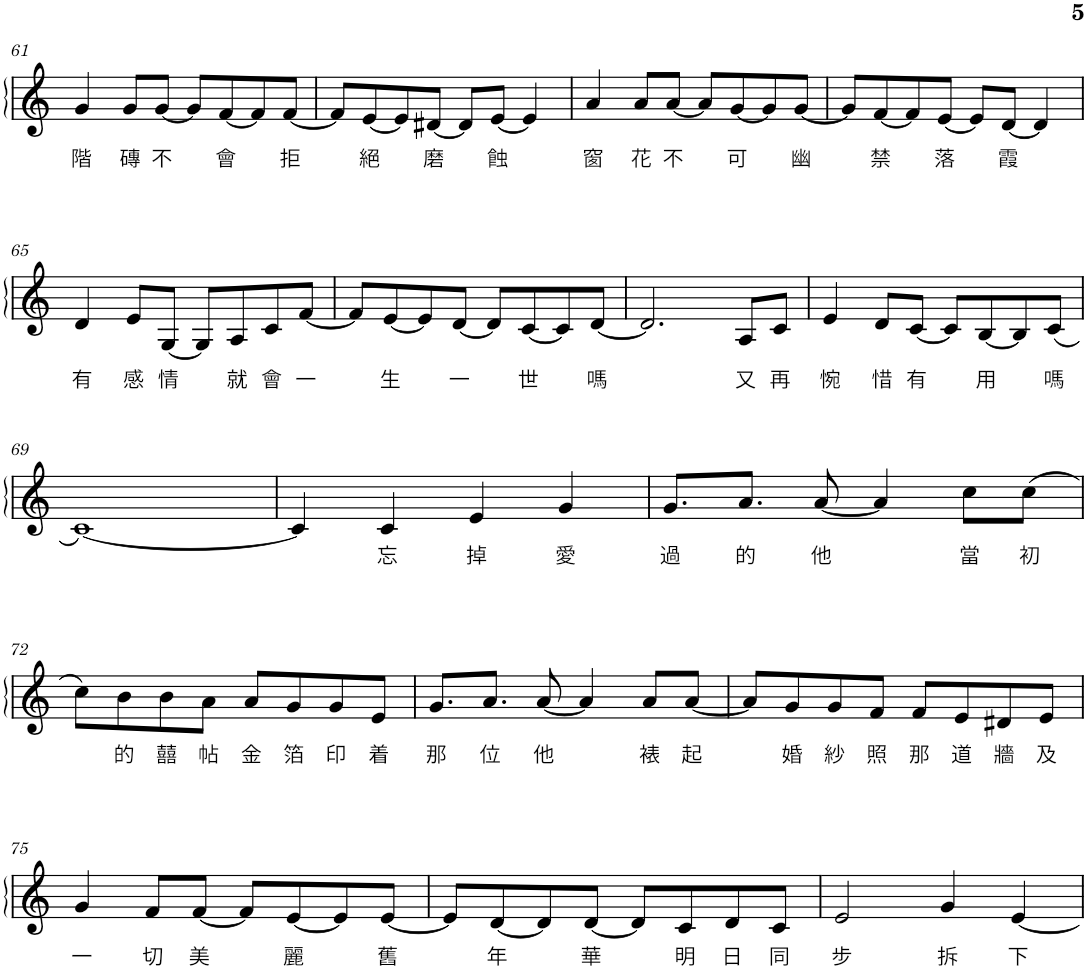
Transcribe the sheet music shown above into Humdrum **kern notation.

**kern	**text
*part1	*part1
*staff1	*staff1
*I"Piano	*
*I'Pno	*
!!LO:PB:g=z
*clefG2	*
*k[]	*
*M4/4	*
=61	=61
!	!LO:LY:b
4g/	階
!	!LO:LY:b
8g/L	磚
!	!LO:LY:b
[<8g/J	不
8g/L]	.
!	!LO:LY:b
[<8f/	會
8f/]	.
!	!LO:LY:b
[<8f/J	拒
=62	=62
8f/L]	.
!	!LO:LY:b
[8e/	絕
8e/]	.
!	!LO:LY:b
[<8d#X/J	磨
8d#/L]	.
!	!LO:LY:b
[8e/J	蝕
4e/]	.
=63	=63
!	!LO:LY:b
4a/	窗
!	!LO:LY:b
8a/L	花
!	!LO:LY:b
[<8a/J	不
8a/L]	.
!	!LO:LY:b
[<8g/	可
8g/]	.
!	!LO:LY:b
[<8g/J	幽
=64	=64
8g/L]	.
!	!LO:LY:b
[8f/	禁
8f/]	.
!	!LO:LY:b
[<8e/J	落
8e/L]	.
!	!LO:LY:b
[8d/J	霞
4d/]	.
!!LO:LB:g=z
=65	=65
!	!LO:LY:b
4d/	有
!	!LO:LY:b
8e/L	感
!	!LO:LY:b
[<8G/J	情
8G/L]	.
!	!LO:LY:b
8A/	就
!	!LO:LY:b
8c/	會
!	!LO:LY:b
[<8f/J	一
=66	=66
8f/L]	.
!	!LO:LY:b
[8e/	生
8e/]	.
!	!LO:LY:b
[<8d/J	一
8d/L]	.
!	!LO:LY:b
[8c/	世
8c/]	.
!	!LO:LY:b
[<8d/J	嗎
=67	=67
2.d/]	.
!	!LO:LY:b
8A/L	又
!	!LO:LY:b
8c/J	再
=68	=68
!	!LO:LY:b
4e/	惋
!	!LO:LY:b
8d/L	惜
!	!LO:LY:b
[<8c/J	有
8c/L]	.
!	!LO:LY:b
[8B/	用
8B/]	.
!	!LO:LY:b
(<8c/J	嗎
!!LO:LB:g=z
=69	=69
[<1c)	.
=70	=70
4c/]	.
!	!LO:LY:b
4c/	忘
!	!LO:LY:b
4e/	掉
!	!LO:LY:b
4g/	愛
=71	=71
!	!LO:LY:b
8.g/L	過
!	!LO:LY:b
8.a/J	的
!	!LO:LY:b
[<8a/	他
4a/]	.
!	!LO:LY:b
8cc\L	當
!	!LO:LY:b
(>8cc\J	初
!!LO:LB:g=z
=72	=72
8cc\L)	.
!	!LO:LY:b
8b\	的
!	!LO:LY:b
8b\	囍
!	!LO:LY:b
8a\J	帖
!	!LO:LY:b
8a/L	金
!	!LO:LY:b
8g/	箔
!	!LO:LY:b
8g/	印
!	!LO:LY:b
8e/J	着
=73	=73
!	!LO:LY:b
8.g/L	那
!	!LO:LY:b
8.a/J	位
!	!LO:LY:b
[<8a/	他
4a/]	.
!	!LO:LY:b
8a/L	裱
!	!LO:LY:b
[<8a/J	起
=74	=74
8a/L]	.
!	!LO:LY:b
8g/	婚
!	!LO:LY:b
8g/	紗
!	!LO:LY:b
8f/J	照
!	!LO:LY:b
8f/L	那
!	!LO:LY:b
8e/	道
!	!LO:LY:b
8d#X/	牆
!	!LO:LY:b
8e/J	及
!!LO:LB:g=z
=75	=75
!	!LO:LY:b
4g/	一
!	!LO:LY:b
8f/L	切
!	!LO:LY:b
[<8f/J	美
8f/L]	.
!	!LO:LY:b
[<8e/	麗
8e/]	.
!	!LO:LY:b
[<8e/J	舊
=76	=76
8e/L]	.
!	!LO:LY:b
[<8d/	年
8d/]	.
!	!LO:LY:b
[<8d/J	華
8d/L]	.
!	!LO:LY:b
8c/	明
!	!LO:LY:b
8d/	日
!	!LO:LY:b
8c/J	同
=77	=77
!	!LO:LY:b
2e/	步
!	!LO:LY:b
4g/	拆
!	!LO:LY:b
[4e/	下
=	=
*-	*-
